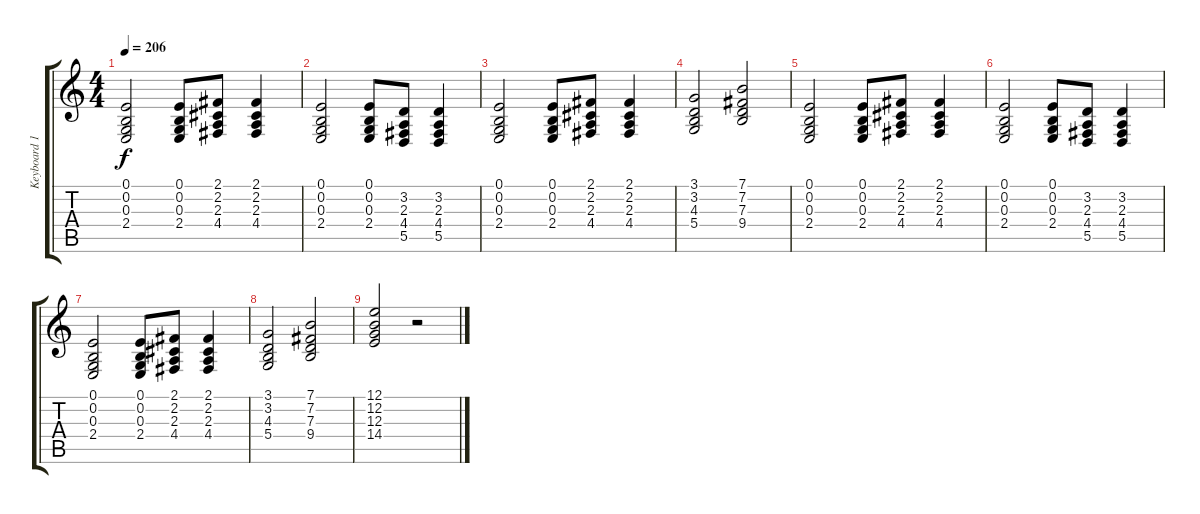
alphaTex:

\track ("Keyboard 1" "Keyboard 1") {instrument stringensemble1}
\staff {score tabs}
\tuning (E4 B3 G3 D3 A2 E2) {hide}
\ts (4 4)
\tempo 206
\clef g2
\ks c
(0.1 0.2 0.3 2.4).2{dy f} (0.1 0.2 0.3 2.4).8 (2.1 2.2 2.3 4.4).8 (2.1 2.2 2.3 4.4).4 |
(0.1 0.2 0.3 2.4).2 (0.1 0.2 0.3 2.4).8 (3.2 2.3 4.4 5.5).8 (3.2 2.3 4.4 5.5).4 |
(0.1 0.2 0.3 2.4).2 (0.1 0.2 0.3 2.4).8 (2.1 2.2 2.3 4.4).8 (2.1 2.2 2.3 4.4).4 |
(3.1 3.2 4.3 5.4).2 (7.1 7.2 7.3 9.4).2 |
(0.1 0.2 0.3 2.4).2 (0.1 0.2 0.3 2.4).8 (2.1 2.2 2.3 4.4).8 (2.1 2.2 2.3 4.4).4 |
(0.1 0.2 0.3 2.4).2 (0.1 0.2 0.3 2.4).8 (3.2 2.3 4.4 5.5).8 (3.2 2.3 4.4 5.5).4 |
(0.1 0.2 0.3 2.4).2 (0.1 0.2 0.3 2.4).8 (2.1 2.2 2.3 4.4).8 (2.1 2.2 2.3 4.4).4 |
(3.1 3.2 4.3 5.4).2 (7.1 7.2 7.3 9.4).2 |
(12.1 12.2 12.3 14.4).2 r.2
